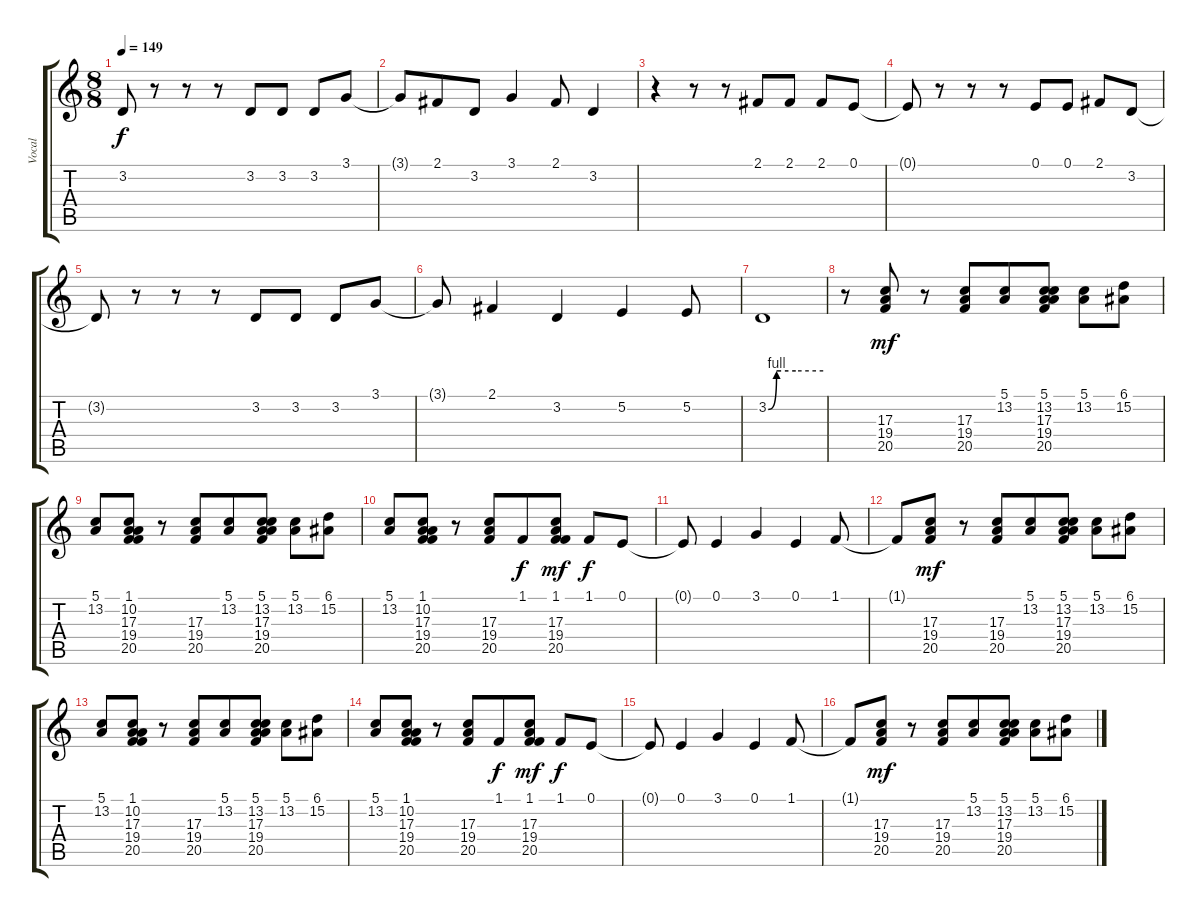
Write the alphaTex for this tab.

\track ("Vocal" "Vocal") {instrument violin}
\staff {score tabs}
\tuning (E4 B3 G3 D3 A2 E2) {hide}
\ts (8 8)
\tempo 149
\clef g2
\ks c
3.2{t}.8{dy f} r.8 r.8 r.8 3.2.8 3.2.8 3.2.8 3.1.8 |
3.1{t}.8 2.1.8 3.2.8 3.1.4 2.1.8 3.2.4 |
r.4 r.8 r.8 2.1.8 2.1.8 2.1.8 0.1.8 |
0.1{t}.8 r.8 r.8 r.8 0.1.8 0.1.8 2.1.8 3.2.8 |
3.2{t}.8 r.8 r.8 r.8 3.2.8 3.2.8 3.2.8 3.1.8 |
3.1{t}.8 2.1.4 3.2.4 5.2.4 5.2.8 |
3.2{be (custom 0 0 9 4 14 4 22 4 30 4 60 4)}.1 |
r.8 (17.3 19.4 20.5).8{dy mf} r.8 (17.3 19.4 20.5).8 (5.1 13.2).8 (5.1 13.2 17.3 19.4 20.5).8 (5.1 13.2).8 (6.1 15.2).8 |
(5.1 13.2).8 (1.1 10.2 17.3 19.4 20.5).8 r.8 (17.3 19.4 20.5).8 (5.1 13.2).8 (5.1 13.2 17.3 19.4 20.5).8 (5.1 13.2).8 (6.1 15.2).8 |
(5.1 13.2).8 (1.1 10.2 17.3 19.4 20.5).8 r.8 (17.3 19.4 20.5).8 1.1.8{dy f} (1.1 17.3 19.4 20.5).8{dy mf} 1.1.8{dy f} 0.1.8 |
0.1{t}.8 0.1.4 3.1.4 0.1.4 1.1.8 |
1.1{t}.8 (17.3 19.4 20.5).8{dy mf} r.8 (17.3 19.4 20.5).8 (5.1 13.2).8 (5.1 13.2 17.3 19.4 20.5).8 (5.1 13.2).8 (6.1 15.2).8 |
(5.1 13.2).8 (1.1 10.2 17.3 19.4 20.5).8 r.8 (17.3 19.4 20.5).8 (5.1 13.2).8 (5.1 13.2 17.3 19.4 20.5).8 (5.1 13.2).8 (6.1 15.2).8 |
(5.1 13.2).8 (1.1 10.2 17.3 19.4 20.5).8 r.8 (17.3 19.4 20.5).8 1.1.8{dy f} (1.1 17.3 19.4 20.5).8{dy mf} 1.1.8{dy f} 0.1.8 |
0.1{t}.8 0.1.4 3.1.4 0.1.4 1.1.8 |
1.1{t}.8 (17.3 19.4 20.5).8{dy mf} r.8 (17.3 19.4 20.5).8 (5.1 13.2).8 (5.1 13.2 17.3 19.4 20.5).8 (5.1 13.2).8 (6.1 15.2).8
